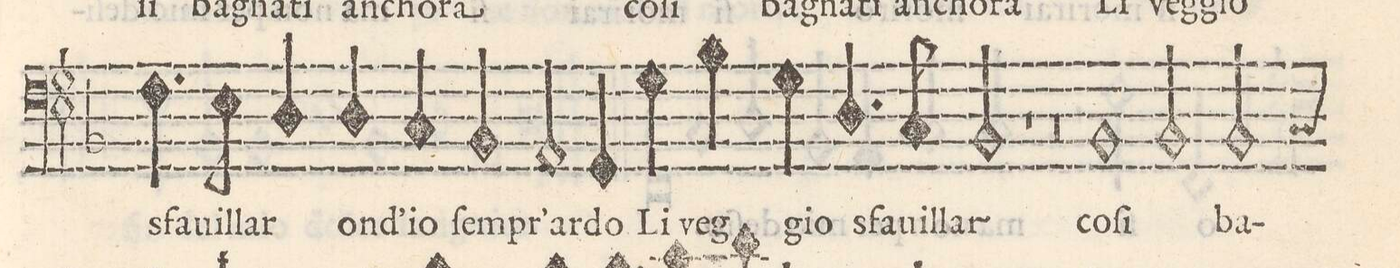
**kern	**text
*I"BASSO	*
*clefF4	*
*k[b-]	*
*met(C)	*
*M2/1	*
4.F\	sfa-
8Eny\	-uil-
4D/	-lar,
4D/	ond'
=38-	=38-
4C/	io
4BB-/	ſem-
2AA/	-pr'ar-
4GG/	-do
4G\	Li
4B-\	veg-
4G\	-gio
=39-	=39-
4.D/	sfa-
8C/	-uil-
2BB-/	-lar
1r	.
=40-	=40-
1r	.
1r	.
=41-	=41-
1BB-	co-
2BB-/	-ſi
2BB-/	ba-
*-	*-
